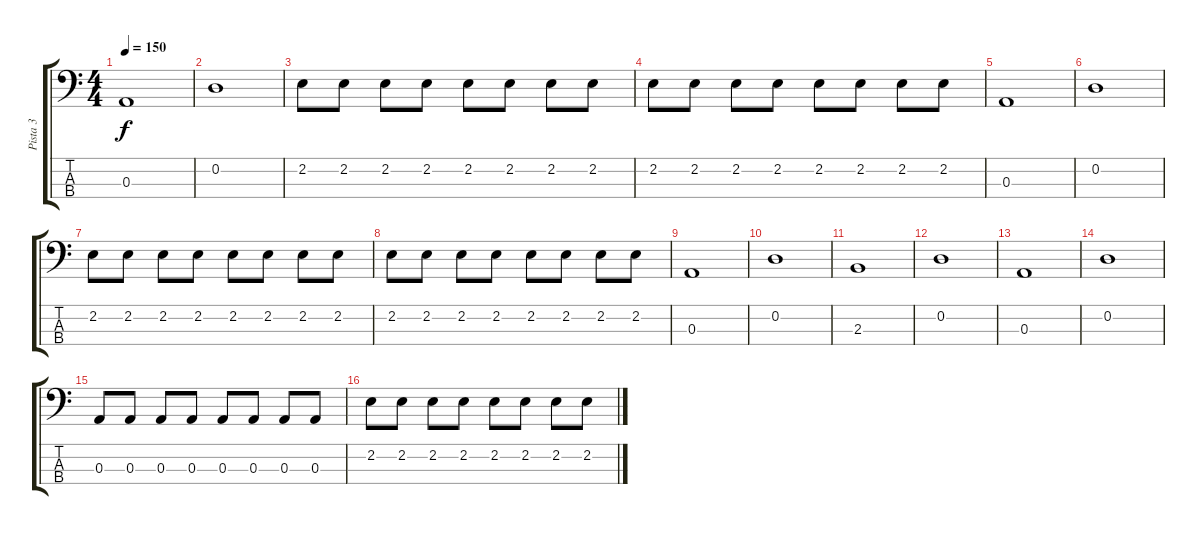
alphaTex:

\track ("Pista 3" "Pista 3") {instrument electricbassfinger}
\staff {score tabs}
\tuning (G2 D2 A1 E1) {hide}
\ts (4 4)
\tempo 150
\clef f4
\ks c
0.3.1{dy f} |
0.2.1 |
2.2.8 2.2.8 2.2.8 2.2.8 2.2.8 2.2.8 2.2.8 2.2.8 |
2.2.8 2.2.8 2.2.8 2.2.8 2.2.8 2.2.8 2.2.8 2.2.8 |
0.3.1 |
0.2.1 |
2.2.8 2.2.8 2.2.8 2.2.8 2.2.8 2.2.8 2.2.8 2.2.8 |
2.2.8 2.2.8 2.2.8 2.2.8 2.2.8 2.2.8 2.2.8 2.2.8 |
0.3.1 |
0.2.1 |
2.3.1 |
0.2.1 |
0.3.1 |
0.2.1 |
0.3.8 0.3.8 0.3.8 0.3.8 0.3.8 0.3.8 0.3.8 0.3.8 |
2.2.8 2.2.8 2.2.8 2.2.8 2.2.8 2.2.8 2.2.8 2.2.8
